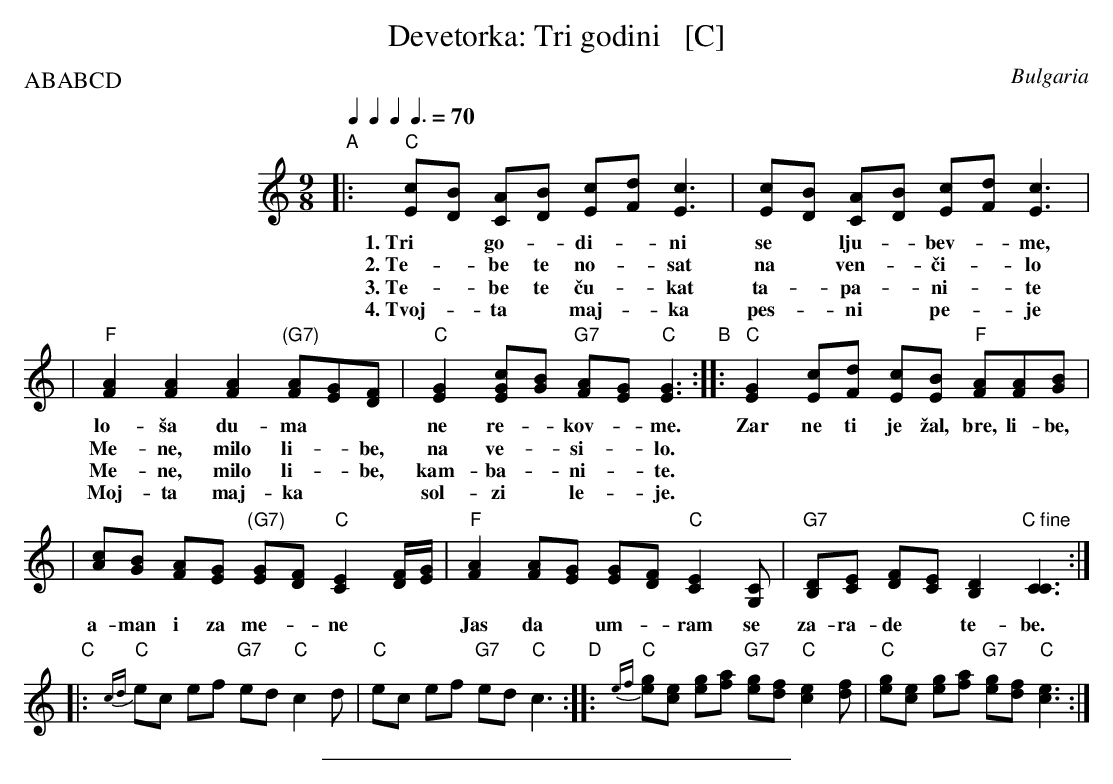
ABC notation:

X:1
T: Devetorka: Tri godini   [C]
O: Bulgaria
Q: 2/8 2/8 2/8 3/8=70
M: 9/8
L: 1/8
P: ABABCD
K: C
"A"\
|: "C"[cE][BD] [AC][BD] [cE][dF] [c3E3] | [cE][BD] [AC][BD] [cE][dF] [c3E3] |
w: 1.~Tri* go-*di-*ni se* lju-*bev-*me,
w: 2.~Te-*be te no-*sat na* ven-*\vci-*lo
w: 3.~Te-*be te \vcu-*kat ta-*pa-*ni-*te
w: 4.~Tvoj-*ta* maj-*ka pes-*ni* pe-*je
| "F"[A2F2] [A2F2] [A2F2] "(G7)"[AF][GE][FD] | "C"[G2E2] [cGE][BG] "G7"[AF][GE] "C"[G3E3] "B":: "C"[G2E2] [cE][dF] [cE][BE] "F"[AF][AF][BG] |
w: lo-\vsa du-ma** ne re-*kov-*me.  Zar ne ti je \vzal, bre, li-be,
w: Me-ne, milo li-*be, na ve-*si-*lo.
w: Me-ne, milo li-*be, kam-ba-*ni-*te.
w: Moj-ta maj-ka** sol-zi* le-*je.
| [cA][BG] [AF][GE] "(G7)"[GE][FD] "C"[E2C2][F/D/][G/E/] | "F"[A2F2] [AF][GE] [GE][FD] "C"[E2C2][CG,] | "G7"[DB,][EC] [FD][EC] [D2B,2] "C fine"[C3C3] :|
w: a-man i za me-* ne** Jas da* um-*ram se za-ra-de* te-be.
"C"\
|: "C"{cd}ec ef "G7"ed "C"c2d | "C"ec ef "G7"ed "C"c3 "D":: "C"{ef}[ge][ec] [ge][af] "G7"[ge][fd] "C"[e2c2][fd] | "C"[ge][ec] [ge][af] "G7"[ge][fd] "C"[e3c3] :|
